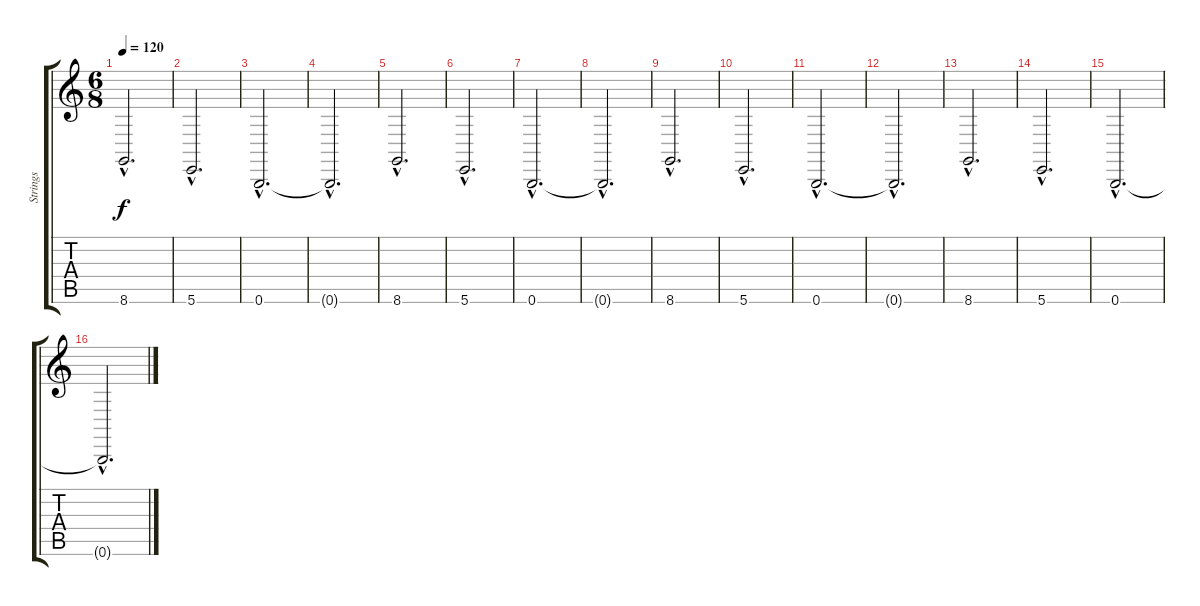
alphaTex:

\track ("Strings" "Strings") {instrument stringensemble2}
\staff {score tabs}
\tuning (Db4 Ab3 E3 B2 Gb2 B1) {hide}
\ts (6 8)
\tempo 120
\clef g2
\ks c
8.6{hac}.2{d dy f} |
5.6{hac}.2{d} |
0.6{hac}.2{d} |
0.6{hac t}.2{d} |
8.6{hac}.2{d} |
5.6{hac}.2{d} |
0.6{hac}.2{d} |
0.6{hac t}.2{d} |
8.6{hac}.2{d} |
5.6{hac}.2{d} |
0.6{hac}.2{d} |
0.6{hac t}.2{d} |
8.6{hac}.2{d} |
5.6{hac}.2{d} |
0.6{hac}.2{d} |
0.6{hac t}.2{d}
